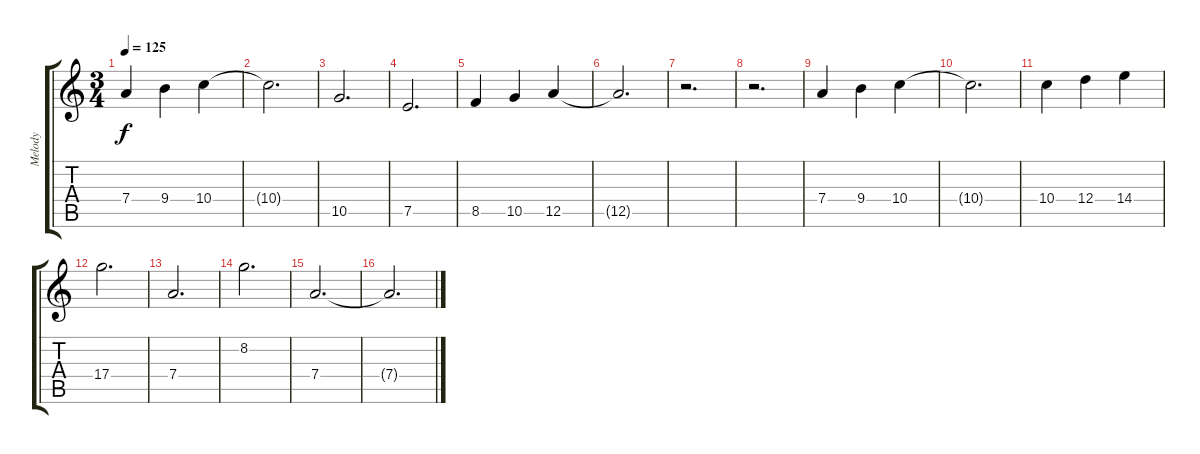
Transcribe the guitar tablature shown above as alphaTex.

\track ("Melody" "Melody") {instrument electricguitarjazz}
\staff {score tabs}
\tuning (E4 B3 G3 D3 A2 E2) {hide}
\ts (3 4)
\tempo 125
\clef g2
\ks c
7.4.4{dy f} 9.4.4 10.4.4 |
10.4{t}.2{d} |
10.5.2{d} |
7.5.2{d} |
8.5.4 10.5.4 12.5.4 |
12.5{t}.2{d} |
r.2{d} |
r.2{d} |
7.4.4 9.4.4 10.4.4 |
10.4{t}.2{d} |
10.4.4 12.4.4 14.4.4 |
17.4.2{d} |
7.4.2{d} |
8.2.2{d} |
7.4.2{d} |
7.4{t}.2{d}
